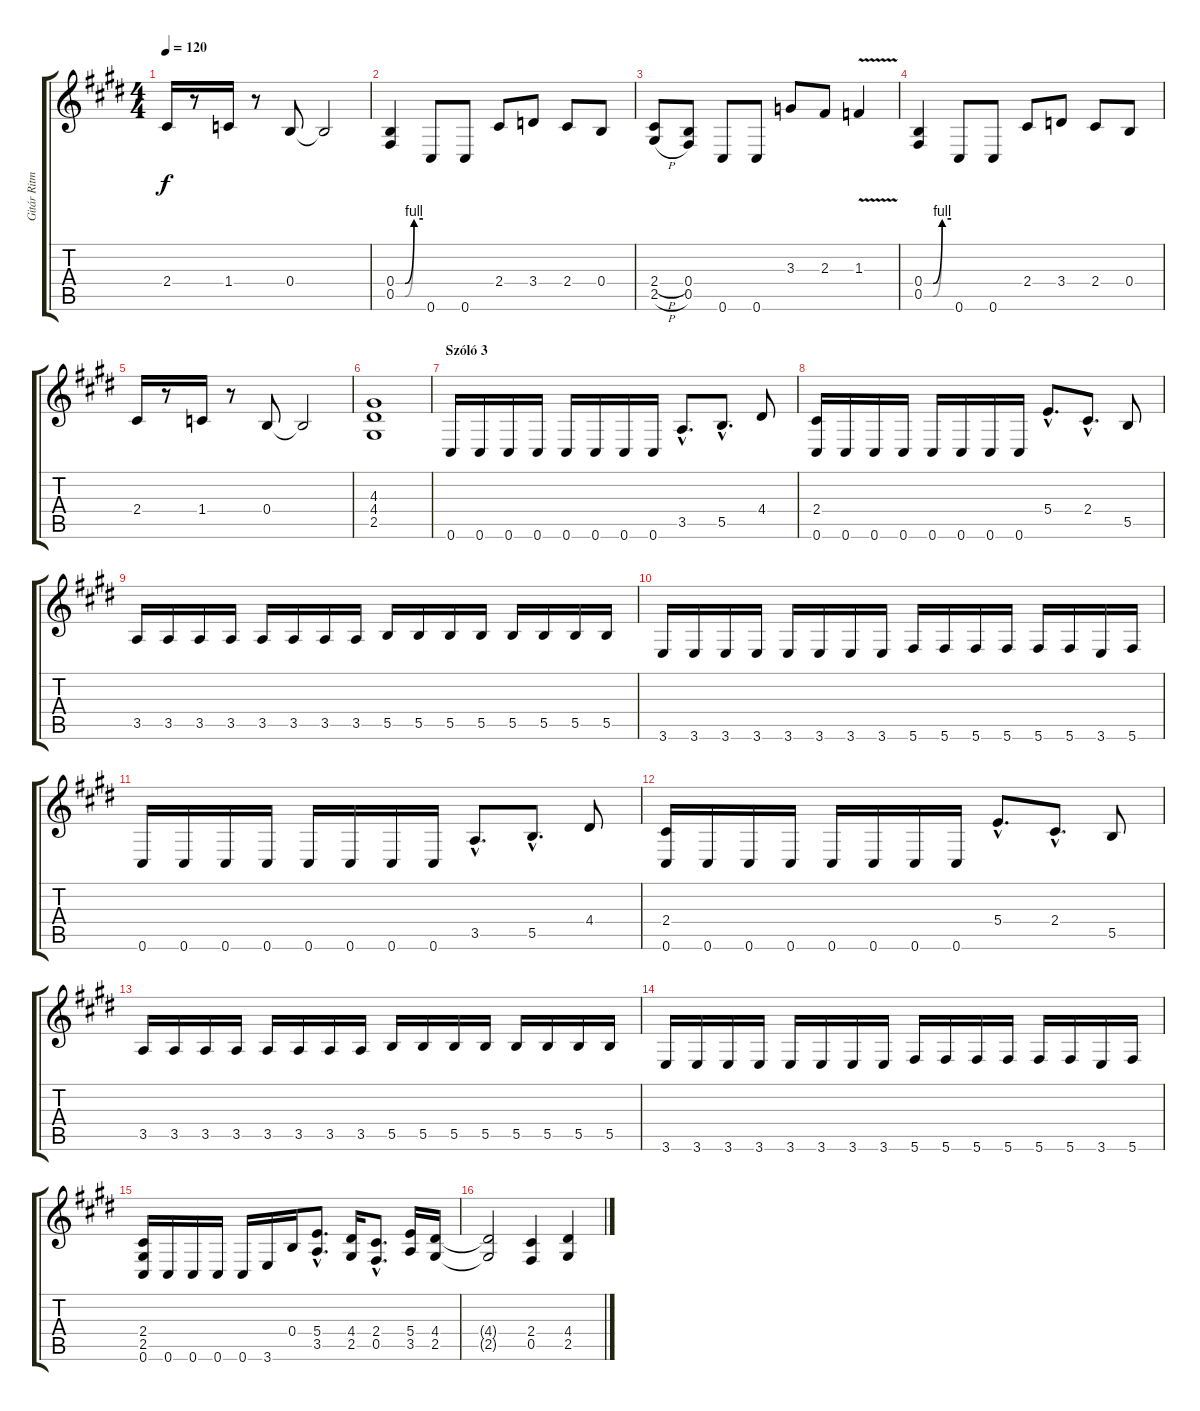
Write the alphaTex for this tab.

\track ("Gitár Ritm 1" "Gitár Ritm") {instrument distortionguitar}
\staff {score tabs}
\tuning (Db4 Ab3 E3 B2 Gb2 Db2) {hide}
\ts (4 4)
\tempo 120
\clef g2
\ks c#minor
2.4.16{dy f} r.8 1.4.16 r.8 0.4.8 0.4{t}.2 |
(0.4{be (custom 0 0 20 0 40 4 60 4)} 0.5{be (custom 0 0 20 0 40 4 60 4)}).4 0.6.8 0.6.8 2.4.8 3.4.8 2.4.8 0.4.8 |
(2.4{h} 2.5{h}).8 (0.4 0.5).8 0.6.8 0.6.8 3.3.8 2.3.8 1.3{v}.4 |
(0.4{be (custom 0 0 20 0 40 4 60 4)} 0.5{be (custom 0 0 20 0 40 4 60 4)}).4 0.6.8 0.6.8 2.4.8 3.4.8 2.4.8 0.4.8 |
2.4.16 r.8 1.4.16 r.8 0.4.8 0.4{t}.2 |
(4.3 4.4 2.5).1 |
\section ("" "Szóló 3")
0.6.16 0.6.16 0.6.16 0.6.16 0.6.16 0.6.16 0.6.16 0.6.16 3.5{hac}.8{d} 5.5{hac}.8{d} 4.4.8 |
(2.4 0.6).16 0.6.16 0.6.16 0.6.16 0.6.16 0.6.16 0.6.16 0.6.16 5.4{hac}.8{d} 2.4{hac}.8{d} 5.5.8 |
3.5.16 3.5.16 3.5.16 3.5.16 3.5.16 3.5.16 3.5.16 3.5.16 5.5.16 5.5.16 5.5.16 5.5.16 5.5.16 5.5.16 5.5.16 5.5.16 |
3.6.16 3.6.16 3.6.16 3.6.16 3.6.16 3.6.16 3.6.16 3.6.16 5.6.16 5.6.16 5.6.16 5.6.16 5.6.16 5.6.16 3.6.16 5.6.16 |
0.6.16 0.6.16 0.6.16 0.6.16 0.6.16 0.6.16 0.6.16 0.6.16 3.5{hac}.8{d} 5.5{hac}.8{d} 4.4.8 |
(2.4 0.6).16 0.6.16 0.6.16 0.6.16 0.6.16 0.6.16 0.6.16 0.6.16 5.4{hac}.8{d} 2.4{hac}.8{d} 5.5.8 |
3.5.16 3.5.16 3.5.16 3.5.16 3.5.16 3.5.16 3.5.16 3.5.16 5.5.16 5.5.16 5.5.16 5.5.16 5.5.16 5.5.16 5.5.16 5.5.16 |
3.6.16 3.6.16 3.6.16 3.6.16 3.6.16 3.6.16 3.6.16 3.6.16 5.6.16 5.6.16 5.6.16 5.6.16 5.6.16 5.6.16 3.6.16 5.6.16 |
(2.4 2.5 0.6).16 0.6.16 0.6.16 0.6.16 0.6.16 3.6.16 0.4.16 (5.4{hac} 3.5{hac}).8{d} (4.4 2.5).16 (2.4{hac} 0.5{hac}).8{d} (5.4 3.5).16 (4.4 2.5).16 |
(4.4{t} 2.5{t}).2 (2.4 0.5).4 (4.4 2.5).4
